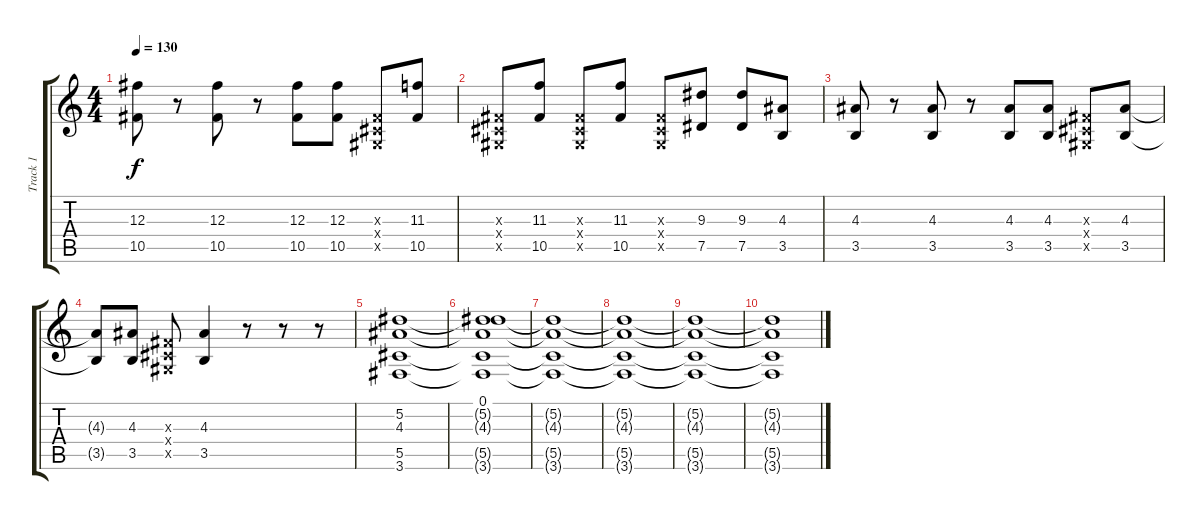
\track ("Track 1" "Track 1") {solo instrument overdrivenguitar}
\staff {score tabs}
\tuning (Eb4 Bb3 Gb3 Db3 Ab2 Eb2) {hide}
\ts (4 4)
\tempo 130
\clef g2
\ks c
(12.3 10.5).8{dy f} r.8 (12.3 10.5).8 r.8 (12.3 10.5).8 (12.3 10.5).8 (0.3{x} 0.4{x} 0.5{x}).8 (11.3 10.5).8 |
(0.3{x} 0.4{x} 0.5{x}).8 (11.3 10.5).8 (0.3{x} 0.4{x} 0.5{x}).8 (11.3 10.5).8 (0.3{x} 0.4{x} 0.5{x}).8 (9.3 7.5).8 (9.3 7.5).8 (4.3 3.5).8 |
(4.3 3.5).8 r.8 (4.3 3.5).8 r.8 (4.3 3.5).8 (4.3 3.5).8 (0.3{x} 0.4{x} 0.5{x}).8 (4.3 3.5).8 |
(4.3{t} 3.5{t}).8 (4.3 3.5).8 (0.3{x} 0.4{x} 0.5{x}).8 (4.3 3.5).4 r.8 r.8 r.8 |
(5.2 4.3 5.5 3.6).1 |
(0.1 5.2{t} 4.3{t} 5.5{t} 3.6{t}).1 |
(5.2{t} 4.3{t} 5.5{t} 3.6{t}).1 |
(5.2{t} 4.3{t} 5.5{t} 3.6{t}).1 |
(5.2{t} 4.3{t} 5.5{t} 3.6{t}).1 |
(5.2{t} 4.3{t} 5.5{t} 3.6{t}).1
